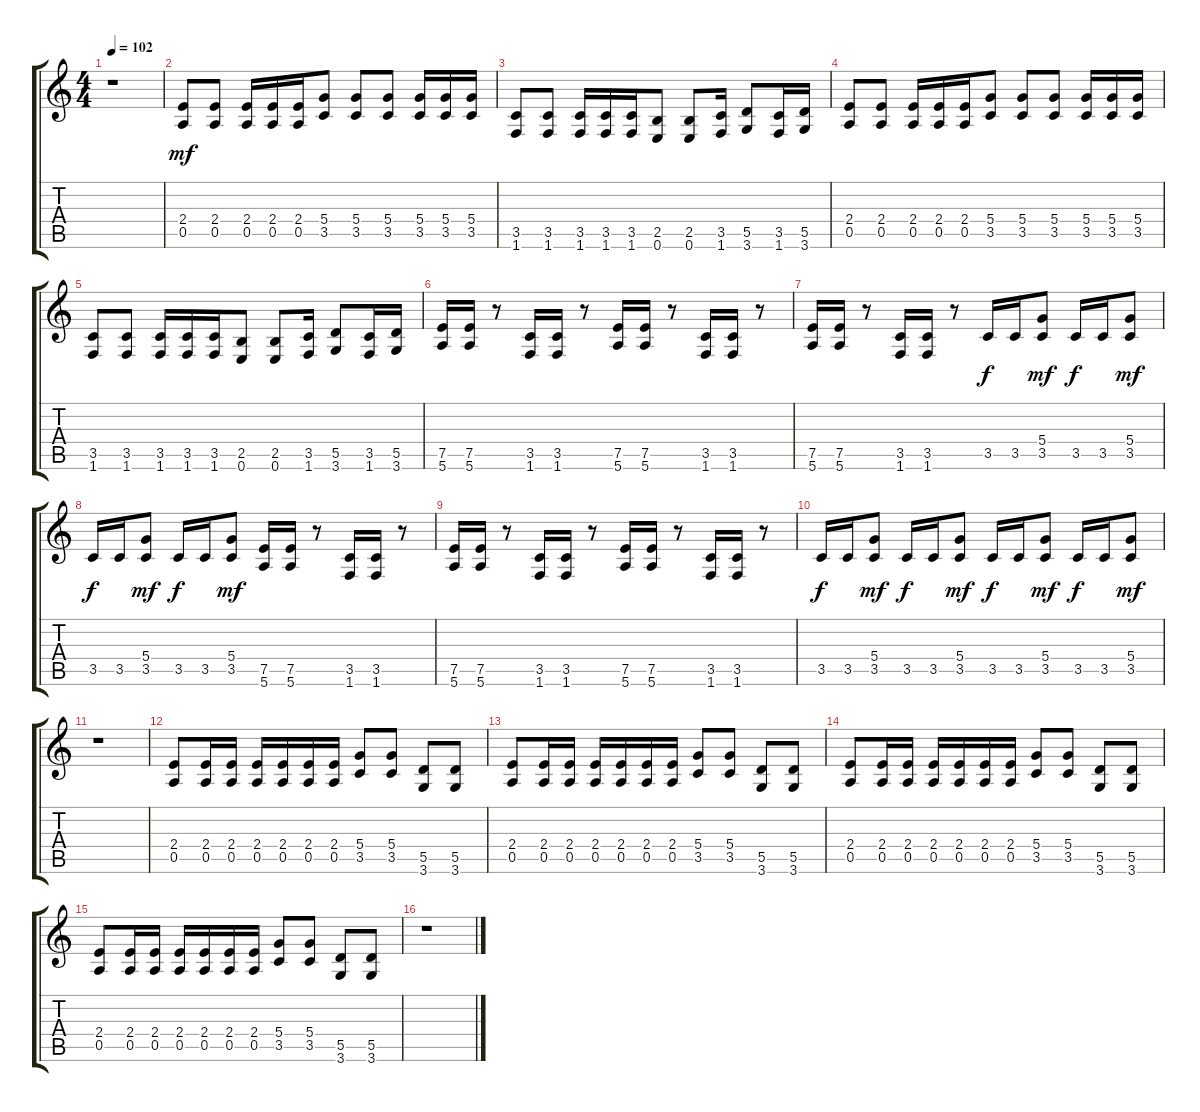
\track "" {instrument overdrivenguitar}
\staff {score tabs}
\tuning (E4 B3 G3 D3 A2 E2) {hide}
\ts (4 4)
\tempo 102
\clef g2
\ks c
r.1{dy mf instrument overdrivenguitar} |
(2.4 0.5).8 (2.4 0.5).8 (2.4 0.5).16 (2.4 0.5).16 (2.4 0.5).16 (5.4 3.5).8 (5.4 3.5).8 (5.4 3.5).8 (5.4 3.5).16 (5.4 3.5).16 (5.4 3.5).16 |
(3.5 1.6).8 (3.5 1.6).8 (3.5 1.6).16 (3.5 1.6).16 (3.5 1.6).16 (2.5 0.6).8 (2.5 0.6).8 (3.5 1.6).16 (5.5 3.6).8 (3.5 1.6).16 (5.5 3.6).16 |
(2.4 0.5).8 (2.4 0.5).8 (2.4 0.5).16 (2.4 0.5).16 (2.4 0.5).16 (5.4 3.5).8 (5.4 3.5).8 (5.4 3.5).8 (5.4 3.5).16 (5.4 3.5).16 (5.4 3.5).16 |
(3.5 1.6).8 (3.5 1.6).8 (3.5 1.6).16 (3.5 1.6).16 (3.5 1.6).16 (2.5 0.6).8 (2.5 0.6).8 (3.5 1.6).16 (5.5 3.6).8 (3.5 1.6).16 (5.5 3.6).16 |
(7.5 5.6).16 (7.5 5.6).16 r.8 (3.5 1.6).16 (3.5 1.6).16 r.8 (7.5 5.6).16 (7.5 5.6).16 r.8 (3.5 1.6).16 (3.5 1.6).16 r.8 |
(7.5 5.6).16 (7.5 5.6).16 r.8 (3.5 1.6).16 (3.5 1.6).16 r.8 3.5.16{dy f} 3.5.16 (5.4 3.5).8{dy mf} 3.5.16{dy f} 3.5.16 (5.4 3.5).8{dy mf} |
3.5.16{dy f} 3.5.16 (5.4 3.5).8{dy mf} 3.5.16{dy f} 3.5.16 (5.4 3.5).8{dy mf} (7.5 5.6).16 (7.5 5.6).16 r.8 (3.5 1.6).16 (3.5 1.6).16 r.8 |
(7.5 5.6).16 (7.5 5.6).16 r.8 (3.5 1.6).16 (3.5 1.6).16 r.8 (7.5 5.6).16 (7.5 5.6).16 r.8 (3.5 1.6).16 (3.5 1.6).16 r.8 |
3.5.16{dy f} 3.5.16 (5.4 3.5).8{dy mf} 3.5.16{dy f} 3.5.16 (5.4 3.5).8{dy mf} 3.5.16{dy f} 3.5.16 (5.4 3.5).8{dy mf} 3.5.16{dy f} 3.5.16 (5.4 3.5).8{dy mf} |
r.1 |
(2.4 0.5).8 (2.4 0.5).16 (2.4 0.5).16 (2.4 0.5).16 (2.4 0.5).16 (2.4 0.5).16 (2.4 0.5).16 (5.4 3.5).8 (5.4 3.5).8 (5.5 3.6).8 (5.5 3.6).8 |
(2.4 0.5).8 (2.4 0.5).16 (2.4 0.5).16 (2.4 0.5).16 (2.4 0.5).16 (2.4 0.5).16 (2.4 0.5).16 (5.4 3.5).8 (5.4 3.5).8 (5.5 3.6).8 (5.5 3.6).8 |
(2.4 0.5).8 (2.4 0.5).16 (2.4 0.5).16 (2.4 0.5).16 (2.4 0.5).16 (2.4 0.5).16 (2.4 0.5).16 (5.4 3.5).8 (5.4 3.5).8 (5.5 3.6).8 (5.5 3.6).8 |
(2.4 0.5).8 (2.4 0.5).16 (2.4 0.5).16 (2.4 0.5).16 (2.4 0.5).16 (2.4 0.5).16 (2.4 0.5).16 (5.4 3.5).8 (5.4 3.5).8 (5.5 3.6).8 (5.5 3.6).8 |
r.1
